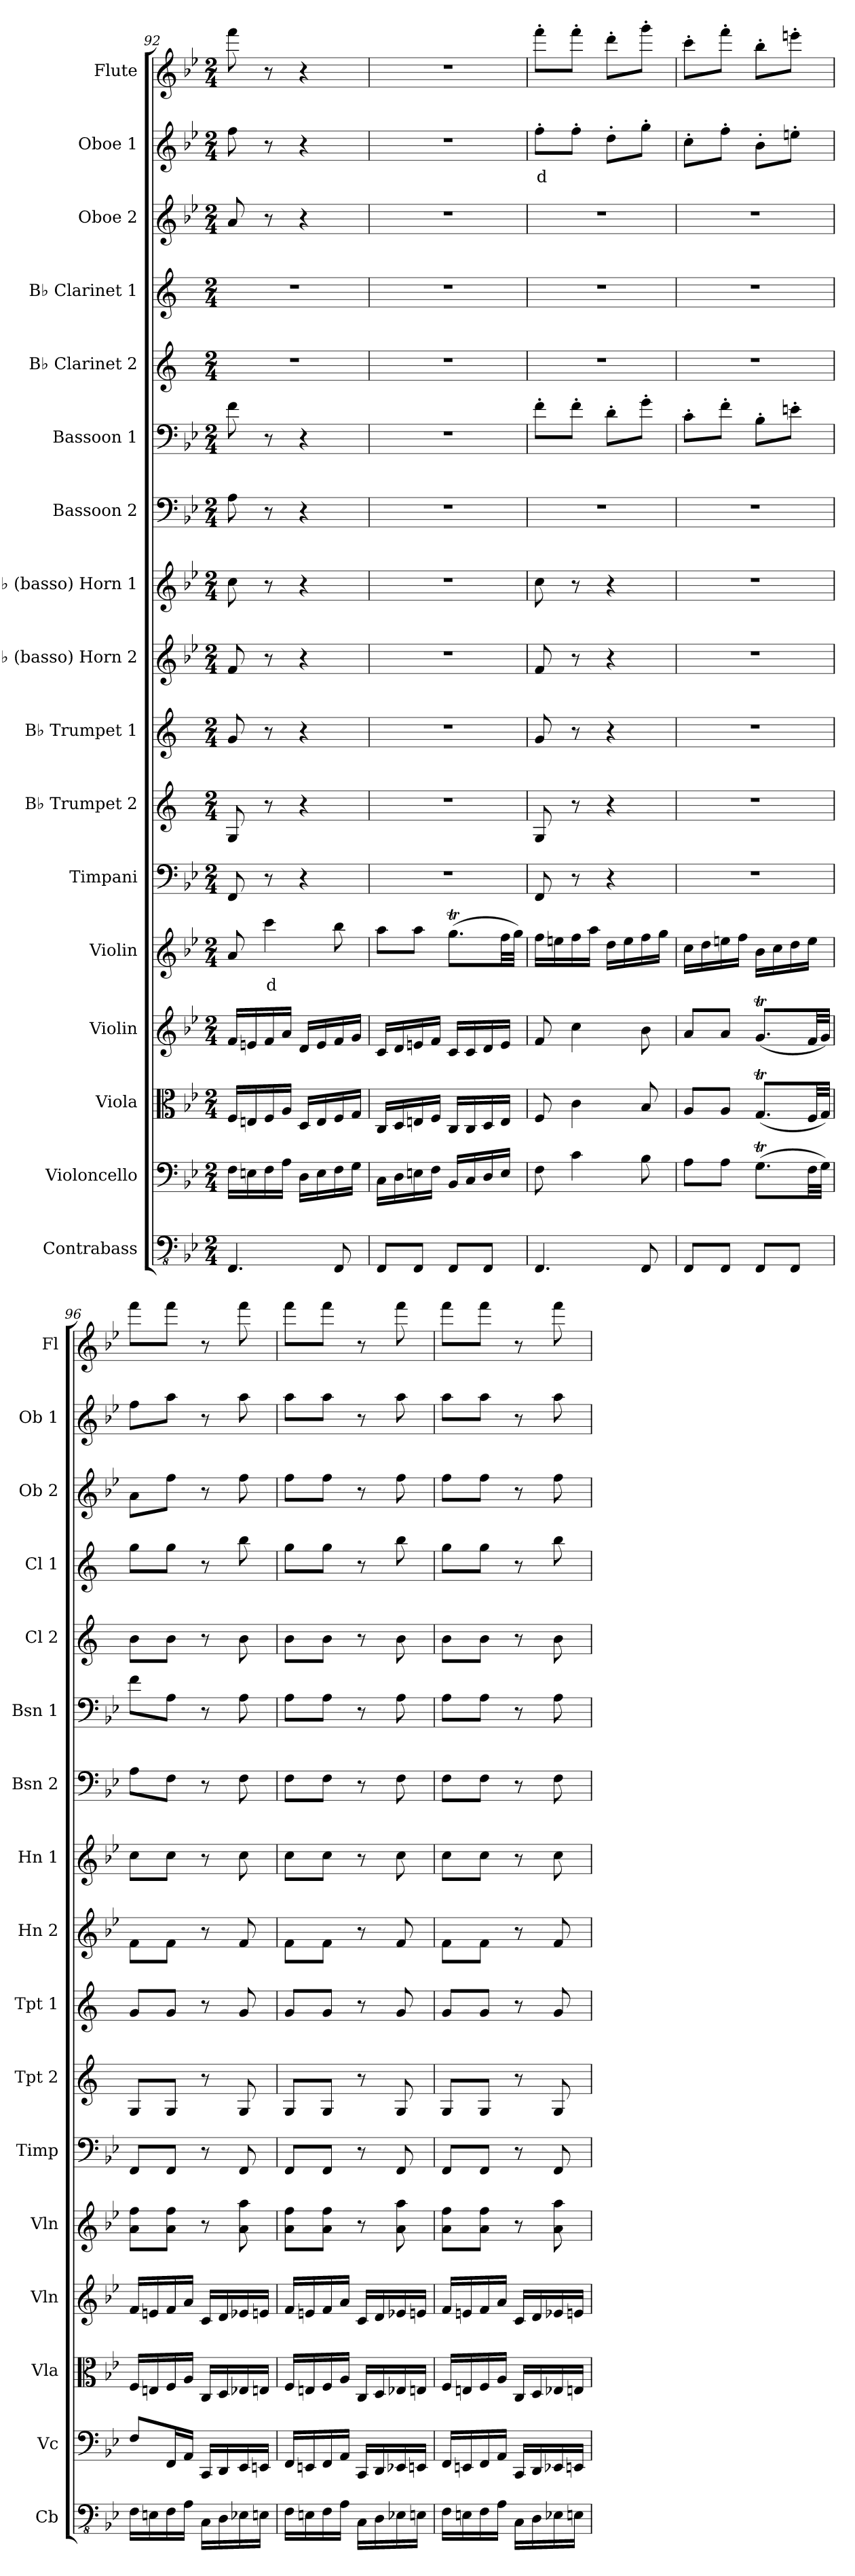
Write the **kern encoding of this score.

**kern	**kern	**kern	**kern	**kern	**text	**kern	**kern	**kern	**kern	**kern	**kern	**kern	**kern	**kern	**kern	**kern	**text	**kern
*part17	*part16	*part15	*part14	*part13	*part13	*part12	*part11	*part10	*part9	*part8	*part7	*part6	*part5	*part4	*part3	*part2	*part2	*part1
*staff17	*staff16	*staff15	*staff14	*staff13	*staff13	*staff12	*staff11	*staff10	*staff9	*staff8	*staff7	*staff6	*staff5	*staff4	*staff3	*staff2	*staff2	*staff1
*I"Contrabass	*I"Violoncello	*I"Viola	*I"Violin	*I"Violin	*	*I"Timpani	*I"B♭ Trumpet 2	*I"B♭ Trumpet 1	*I"B♭ (basso) Horn 2	*I"B♭ (basso) Horn 1	*I"Bassoon 2	*I"Bassoon 1	*I"B♭ Clarinet 2	*I"B♭ Clarinet 1	*I"Oboe 2	*I"Oboe 1	*	*I"Flute
*I'Cb	*I'Vc	*I'Vla	*I'Vln	*I'Vln	*	*I'Timp	*I'Tpt 2	*I'Tpt 1	*I'Hn 2	*I'Hn 1	*I'Bsn 2	*I'Bsn 1	*I'Cl 2	*I'Cl 1	*I'Ob 2	*I'Ob 1	*	*I'Fl
*clefFv4	*clefF4	*clefC3	*clefG2	*clefG2	*	*clefF4	*clefG2	*clefG2	*clefG2	*clefG2	*clefF4	*clefF4	*clefG2	*clefG2	*clefG2	*clefG2	*	*clefG2
*	*	*	*	*	*	*	*ITrd1c2	*ITrd1c2	*ITrd8c14	*ITrd8c14	*	*	*ITrd1c2	*ITrd1c2	*	*	*	*
*k[b-e-]	*k[b-e-]	*k[b-e-]	*k[b-e-]	*k[b-e-]	*	*k[b-e-]	*k[b-e-]	*k[b-e-]	*k[b-e-]	*k[b-e-]	*k[b-e-]	*k[b-e-]	*k[b-e-]	*k[b-e-]	*k[b-e-]	*k[b-e-]	*	*k[b-e-]
*M2/4	*M2/4	*M2/4	*M2/4	*M2/4	*	*M2/4	*M2/4	*M2/4	*M2/4	*M2/4	*M2/4	*M2/4	*M2/4	*M2/4	*M2/4	*M2/4	*	*M2/4
=92	=92	=92	=92	=92	=92	=92	=92	=92	=92	=92	=92	=92	=92	=92	=92	=92	=92	=92
4.FFF/	16F\LL	16F/LL	16f/LL	8a/	.	8FF/	8F/	8f/	8F/	8c\	8A\	8f\	2r	2r	8a/	8ff\	.	8fff\
.	16En\	16En/	16en/	.	.	.	.	.	.	.	.	.	.	.	.	.	.	.
!	!	!	!	!	!LO:LY:b:color=#FF0000	!	!	!	!	!	!	!	!	!	!	!	!	!
.	16F\	16F/	16f/	4ccc\	d	8r	8r	8r	8r	8r	8r	8r	.	.	8r	8r	.	8r
.	16A\JJ	16A/JJ	16a/JJ	.	.	.	.	.	.	.	.	.	.	.	.	.	.	.
.	16D\LL	16D/LL	16d/LL	.	.	4r	4r	4r	4r	4r	4r	4r	.	.	4r	4r	.	4r
.	16E\	16E/	16e/	.	.	.	.	.	.	.	.	.	.	.	.	.	.	.
8FFF/	16F\	16F/	16f/	8bb-\	.	.	.	.	.	.	.	.	.	.	.	.	.	.
.	16G\JJ	16G/JJ	16g/JJ	.	.	.	.	.	.	.	.	.	.	.	.	.	.	.
=93	=93	=93	=93	=93	=93	=93	=93	=93	=93	=93	=93	=93	=93	=93	=93	=93	=93	=93
8FFF/L	16C\LL	16C/LL	16c/LL	8aa\L	.	2r	2r	2r	2r	2r	2r	2r	2r	2r	2r	2r	.	2r
.	16D\	16D/	16d/	.	.	.	.	.	.	.	.	.	.	.	.	.	.	.
8FFF/J	16En\	16En/	16en/	8aa\J	.	.	.	.	.	.	.	.	.	.	.	.	.	.
.	16F\JJ	16F/JJ	16f/JJ	.	.	.	.	.	.	.	.	.	.	.	.	.	.	.
8FFF/L	16BB-/LL	16C/LL	16c/LL	(>8.ggT\L	.	.	.	.	.	.	.	.	.	.	.	.	.	.
.	16C/	16C/	16c/	.	.	.	.	.	.	.	.	.	.	.	.	.	.	.
8FFF/J	16D/	16D/	16d/	.	.	.	.	.	.	.	.	.	.	.	.	.	.	.
.	16E/JJ	16E/JJ	16e/JJ	32ff\LL	.	.	.	.	.	.	.	.	.	.	.	.	.	.
.	.	.	.	32gg\JJJ)	.	.	.	.	.	.	.	.	.	.	.	.	.	.
=94	=94	=94	=94	=94	=94	=94	=94	=94	=94	=94	=94	=94	=94	=94	=94	=94	=94	=94
!	!	!	!	!	!	!	!	!	!	!	!	!	!	!	!	!	!LO:LY:b:color=#FF0000	!
4.FFF/	8F\	8F/	8f/	16ff\LL	.	8FF/	8F/	8f/	8F/	8c\	2r	8f'\L	2r	2r	2r	8ff'\L	d	8fff'\L
.	.	.	.	16een\	.	.	.	.	.	.	.	.	.	.	.	.	.	.
.	4c\	4c\	4cc\	16ff\	.	8r	8r	8r	8r	8r	.	8f'\J	.	.	.	8ff'\J	.	8fff'\J
.	.	.	.	16aa\JJ	.	.	.	.	.	.	.	.	.	.	.	.	.	.
.	.	.	.	16dd\LL	.	4r	4r	4r	4r	4r	.	8d'\L	.	.	.	8dd'\L	.	8ddd'\L
.	.	.	.	16ee\	.	.	.	.	.	.	.	.	.	.	.	.	.	.
8FFF/	8B-\	8B-/	8b-\	16ff\	.	.	.	.	.	.	.	8g'\J	.	.	.	8gg'\J	.	8ggg'\J
.	.	.	.	16gg\JJ	.	.	.	.	.	.	.	.	.	.	.	.	.	.
=95	=95	=95	=95	=95	=95	=95	=95	=95	=95	=95	=95	=95	=95	=95	=95	=95	=95	=95
8FFF/L	8A\L	8A/L	8a/L	16cc\LL	.	2r	2r	2r	2r	2r	2r	8c'\L	2r	2r	2r	8cc'\L	.	8ccc'\L
.	.	.	.	16dd\	.	.	.	.	.	.	.	.	.	.	.	.	.	.
8FFF/J	8A\J	8A/J	8a/J	16een\	.	.	.	.	.	.	.	8f'\J	.	.	.	8ff'\J	.	8fff'\J
.	.	.	.	16ff\JJ	.	.	.	.	.	.	.	.	.	.	.	.	.	.
8FFF/L	(>8.GT\L	(<8.GT/L	(<8.gT/L	16b-\LL	.	.	.	.	.	.	.	8B-'\L	.	.	.	8b-'\L	.	8bb-'\L
.	.	.	.	16cc\	.	.	.	.	.	.	.	.	.	.	.	.	.	.
8FFF/J	.	.	.	16dd\	.	.	.	.	.	.	.	8en'\J	.	.	.	8een'\J	.	8eeen'\J
.	32F\LL	32F/LL	32f/LL	16ee\JJ	.	.	.	.	.	.	.	.	.	.	.	.	.	.
.	32G\JJJ)	32G/JJJ)	32g/JJJ)	.	.	.	.	.	.	.	.	.	.	.	.	.	.	.
=96	=96	=96	=96	=96	=96	=96	=96	=96	=96	=96	=96	=96	=96	=96	=96	=96	=96	=96
16FF\LL	8F/L	16F/LL	16f/LL	8a\ 8ff\L	.	8FF/L	8F/L	8f/L	8F\L	8c\L	8A\L	8f\L	8a\L	8ff\L	8a\L	8ff\L	.	8fff\L
16EEn\	.	16En/	16en/	.	.	.	.	.	.	.	.	.	.	.	.	.	.	.
16FF\	16FF/L	16F/	16f/	8a\ 8ff\J	.	8FF/J	8F/J	8f/J	8F\J	8c\J	8F\J	8A\J	8a\J	8ff\J	8ff\J	8aa\J	.	8fff\J
16AA\JJ	16AA/JJ	16A/JJ	16a/JJ	.	.	.	.	.	.	.	.	.	.	.	.	.	.	.
16CC\LL	16CC/LL	16C/LL	16c/LL	8r	.	8r	8r	8r	8r	8r	8r	8r	8r	8r	8r	8r	.	8r
16DD\	16DD/	16D/	16d/	.	.	.	.	.	.	.	.	.	.	.	.	.	.	.
16EE-X\	16EE-/	16E-X/	16e-X/	8a\ 8aa\	.	8FF/	8F/	8f/	8F/	8c\	8F\	8A\	8a\	8aa\	8ff\	8aa\	.	8fff\
16EEn\JJ	16EEn/JJ	16En/JJ	16en/JJ	.	.	.	.	.	.	.	.	.	.	.	.	.	.	.
!!LO:PB:g=z
=97	=97	=97	=97	=97	=97	=97	=97	=97	=97	=97	=97	=97	=97	=97	=97	=97	=97	=97
16FF\LL	16FF/LL	16F/LL	16f/LL	8a\ 8ff\L	.	8FF/L	8F/L	8f/L	8F\L	8c\L	8F\L	8A\L	8a\L	8ff\L	8ff\L	8aa\L	.	8fff\L
16EEn\	16EEn/	16En/	16en/	.	.	.	.	.	.	.	.	.	.	.	.	.	.	.
16FF\	16FF/	16F/	16f/	8a\ 8ff\J	.	8FF/J	8F/J	8f/J	8F\J	8c\J	8F\J	8A\J	8a\J	8ff\J	8ff\J	8aa\J	.	8fff\J
16AA\JJ	16AA/JJ	16A/JJ	16a/JJ	.	.	.	.	.	.	.	.	.	.	.	.	.	.	.
16CC\LL	16CC/LL	16C/LL	16c/LL	8r	.	8r	8r	8r	8r	8r	8r	8r	8r	8r	8r	8r	.	8r
16DD\	16DD/	16D/	16d/	.	.	.	.	.	.	.	.	.	.	.	.	.	.	.
16EE-X\	16EE-X/	16E-X/	16e-X/	8a\ 8aa\	.	8FF/	8F/	8f/	8F/	8c\	8F\	8A\	8a\	8aa\	8ff\	8aa\	.	8fff\
16EEn\JJ	16EEn/JJ	16En/JJ	16en/JJ	.	.	.	.	.	.	.	.	.	.	.	.	.	.	.
=98	=98	=98	=98	=98	=98	=98	=98	=98	=98	=98	=98	=98	=98	=98	=98	=98	=98	=98
16FF\LL	16FF/LL	16F/LL	16f/LL	8a\ 8ff\L	.	8FF/L	8F/L	8f/L	8F\L	8c\L	8F\L	8A\L	8a\L	8ff\L	8ff\L	8aa\L	.	8fff\L
16EEn\	16EEn/	16En/	16en/	.	.	.	.	.	.	.	.	.	.	.	.	.	.	.
16FF\	16FF/	16F/	16f/	8a\ 8ff\J	.	8FF/J	8F/J	8f/J	8F\J	8c\J	8F\J	8A\J	8a\J	8ff\J	8ff\J	8aa\J	.	8fff\J
16AA\JJ	16AA/JJ	16A/JJ	16a/JJ	.	.	.	.	.	.	.	.	.	.	.	.	.	.	.
16CC\LL	16CC/LL	16C/LL	16c/LL	8r	.	8r	8r	8r	8r	8r	8r	8r	8r	8r	8r	8r	.	8r
16DD\	16DD/	16D/	16d/	.	.	.	.	.	.	.	.	.	.	.	.	.	.	.
16EE-X\	16EE-X/	16E-X/	16e-X/	8a\ 8aa\	.	8FF/	8F/	8f/	8F/	8c\	8F\	8A\	8a\	8aa\	8ff\	8aa\	.	8fff\
16EEn\JJ	16EEn/JJ	16En/JJ	16en/JJ	.	.	.	.	.	.	.	.	.	.	.	.	.	.	.
=	=	=	=	=	=	=	=	=	=	=	=	=	=	=	=	=	=	=
*-	*-	*-	*-	*-	*-	*-	*-	*-	*-	*-	*-	*-	*-	*-	*-	*-	*-	*-
